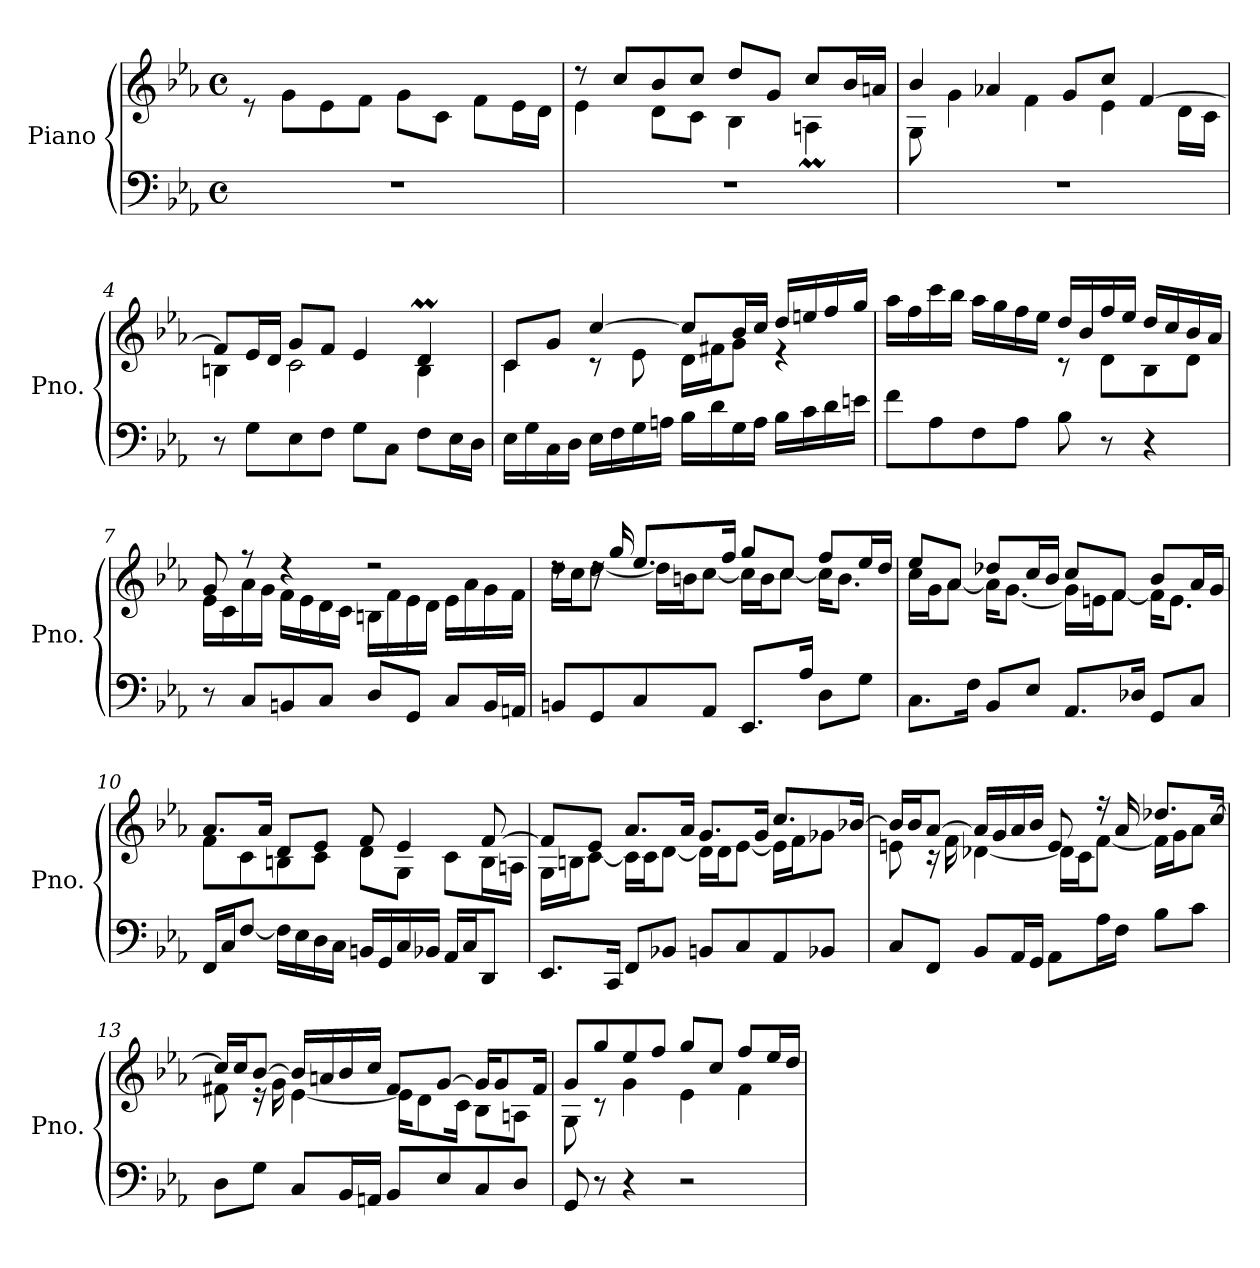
**kern	**kern
*part1	*part1
*staff2	*staff1
*I"Piano	*
*I'Pno.	*
*clefF4	*clefG2
*k[b-e-a-]	*k[b-e-a-]
*M4/4	*M4/4
*met(c)	*met(c)
*MM84	*MM84
=1	=1
*	*^
1r	1ryy	8r
.	.	8gi\L
.	.	8e-i\
.	.	8fi\J
.	.	8gi\L
.	.	8ci\J
.	.	8fi\L
.	.	16e-i\L
.	.	16di\JJ
=2	=2	=2
1r	8r	4e-i\
.	8cci/L	.
.	8b-i/	8d\L
.	8cci/J	8c\J
.	8ddi/L	4B-\
.	8gi/J	.
.	8cci/L	4Anm\
.	16b-i/L	.
.	16ani/JJ	.
=3	=3	=3
1r	4b-i/	8G\
.	.	4g\
.	4a-X/	.
.	.	4f\
.	8g/L	.
.	8cc/J	4e-\
.	[4f/	.
.	.	16d\LL
.	.	16c\JJ
=4	=4	=4
8r	8f/L]	4Bn\
8Gi\L	16e-/L	.
.	16d/JJ	.
8E-i\	8g/L	2c\
8Fi\J	8f/J	.
8Gi\L	4e-/	.
8Ci\J	.	.
8Fi\L	4dm/	4B\
16E-i\L	.	.
16Di\JJ	.	.
!!LO:LB:g=z	!!
=5	=5	=5
16E-i\LL	8c/L	4c\
16G\	.	.
16C\	8g/J	.
16D\JJ	.	.
16E-\LL	[4cc/	8r
16F\	.	.
16G\	.	8e-\
16An\JJ	.	.
16B-\LL	8cc/L]	16d\LL
16d\	.	16f#X\J
16G\	16b-/L	8g\J
16A\JJ	16cc/JJ	.
16B-\LL	16dd/LL	4r
16c\	16een/	.
16d\	16ff/	.
16en\JJ	16gg/JJ	.
=6	=6	=6
8f\L	16aa-\LL	2ryy
.	16ff\	.
8A-\	16ccc\	.
.	16bb-\JJ	.
8F\	16aa-\LL	.
.	16gg\	.
8A-\J	16ff\	.
.	16ee-\JJ	.
8B-\	16dd/LL	8r
.	16b-/	.
8r	16ff/	8d\L
.	16ee-/JJ	.
4r	16dd/LL	8B-\
.	16cc/	.
.	16b-/	8d\J
.	16a-/JJ	.
!!LO:LB:g=z	!!
=7	=7	=7
8r	8g/	16e-\LL
.	.	16c\
8Ci/L	8r	16a-\
.	.	16g\JJ
8BBni/	4r	16f\LL
.	.	16e-\
8Ci/J	.	16d\
.	.	16c\JJ
8Di/L	2r	16Bn\LL
.	.	16f\
8GGi/J	.	16e-\
.	.	16d\JJ
8Ci/L	.	16e-\LL
.	.	16a-\
16BBi/L	.	16g\
16AAni/JJ	.	16f\JJ
=8	=8	=8
8BBni/L	8rdd	16dd\LL
.	.	16cc\J
8GG/	16rdd	[8dd\J
.	16ggi/	.
8C/	8.ee-i/L	16dd\LL]
.	.	16bn\J
8AA-/J	.	[8cc\J
.	16ffi/Jk	.
8.EE-/L	8ggi/L	16cc\LL]
.	.	16b\J
.	8cci/J	[8cc\J
16A-/Jk	.	.
8D\L	8ffi/L	16cc\KL]
.	.	8.b\J
8G\J	16ee-i/L	.
.	16ddi/JJ	.
!!LO:LB:g=z	!!
=9	=9	=9
8.C\L	8ee-i/L	16cc\LL
.	.	16g\J
.	8a-/J	[8a-\J
16F\Jk	.	.
8BB-/L	8dd-X/L	16a-\KL]
.	.	[8.g\J
8E-/J	16cc/L	.
.	16b-/JJ	.
8.AA-/L	8cc/L	16g\LL]
.	.	16en\J
.	8f/J	[8f\J
16D-X/Jk	.	.
8GG/L	8b-/L	16f\KL]
.	.	8.e\J
8C/J	16a-/L	.
.	16g/JJ	.
=10	=10	=10
16FF/LL	8.a-/L	8f\L
16C/J	.	.
[8F/J	.	8ci\
.	16a-/Jk	.
16F\LL]	8d/L	8Bni\
16E-\	.	.
16D\	8e-/J	8ci\J
16C\JJ	.	.
16BBn/LL	8f/	8di\L
16GG/	.	.
16C/	4e-/	8Gi\J
16BB-X/JJ	.	.
16AA-/LL	.	8ci\L
16C/J	.	.
8DD/J	[8f/	16Bi\L
.	.	16Ani\JJ
!!LO:LB:g=z	!!
=11	=11	=11
8.EE-/L	8f/L]	16Gi\LL
.	.	16Bn\J
.	8e-/J	[8c\J
16CC/Jk	.	.
8FF/L	8.a-/L	16c\LL]
.	.	16c\J
8BB-X/J	.	[8d\J
.	16a-/Jk	.
8BBn/L	8.g/L	16d\LL]
.	.	16d\J
8Ci/	.	[8e-\J
.	16g/Jk	.
8AA-i/	8.cc/L	16e-\LL]
.	.	16f\J
8BB-Xi/J	.	8g-X\J
.	[16b-X/Jk	.
=12	=12	=12
8Ci/L	16b-/LL]	8en\
.	16b-/J	.
8FFi/J	[8a-/J	16r
.	.	16f\
8BB-i/L	16a-/LL]	[4d-X\
.	16g/	.
16AA-i/L	16a-/	.
16GGi/JJ	16b-/JJ	.
8AA-i\L	8e/	16d-\LL]
.	.	16c\J
16A-\L	16r	[8f\J
16F\JJ	16a-/	.
8B-\L	8.dd-X/L	16f\LL]
.	.	16g\J
8c\J	.	8a-\J
.	[16cc/Jk	.
!!LO:PB:g=z	!!
=13	=13	=13
8D\L	16cc/LL]	8f#X\
.	16cc/J	.
8G\J	[8b-/J	16r
.	.	16g\
8C/L	16b-/LL]	[4e-\
.	16an/	.
16BB-/L	16b-/	.
16AAn/JJ	16cc/JJ	.
8BB-/L	8f#/L	16e-\KL]
.	.	8d\
8E-/	[8g/J	.
.	.	16c\Jk
8C/	16g/KL]	8B-\L
.	8g/	.
8D/J	.	8An\J
.	16f#/Jk	.
=14	=14	=14
8GG/	8g/L	8G\
8r	8ggi/	8r
4r	8ee-i/	4gj\
.	8ffi/J	.
2r	8ggi/L	4e-j\
.	8cci/J	.
.	8ffi/L	4fj\
.	16ee-i/L	.
.	16ddi/JJ	.
*	*v	*v
=	=
*-	*-
